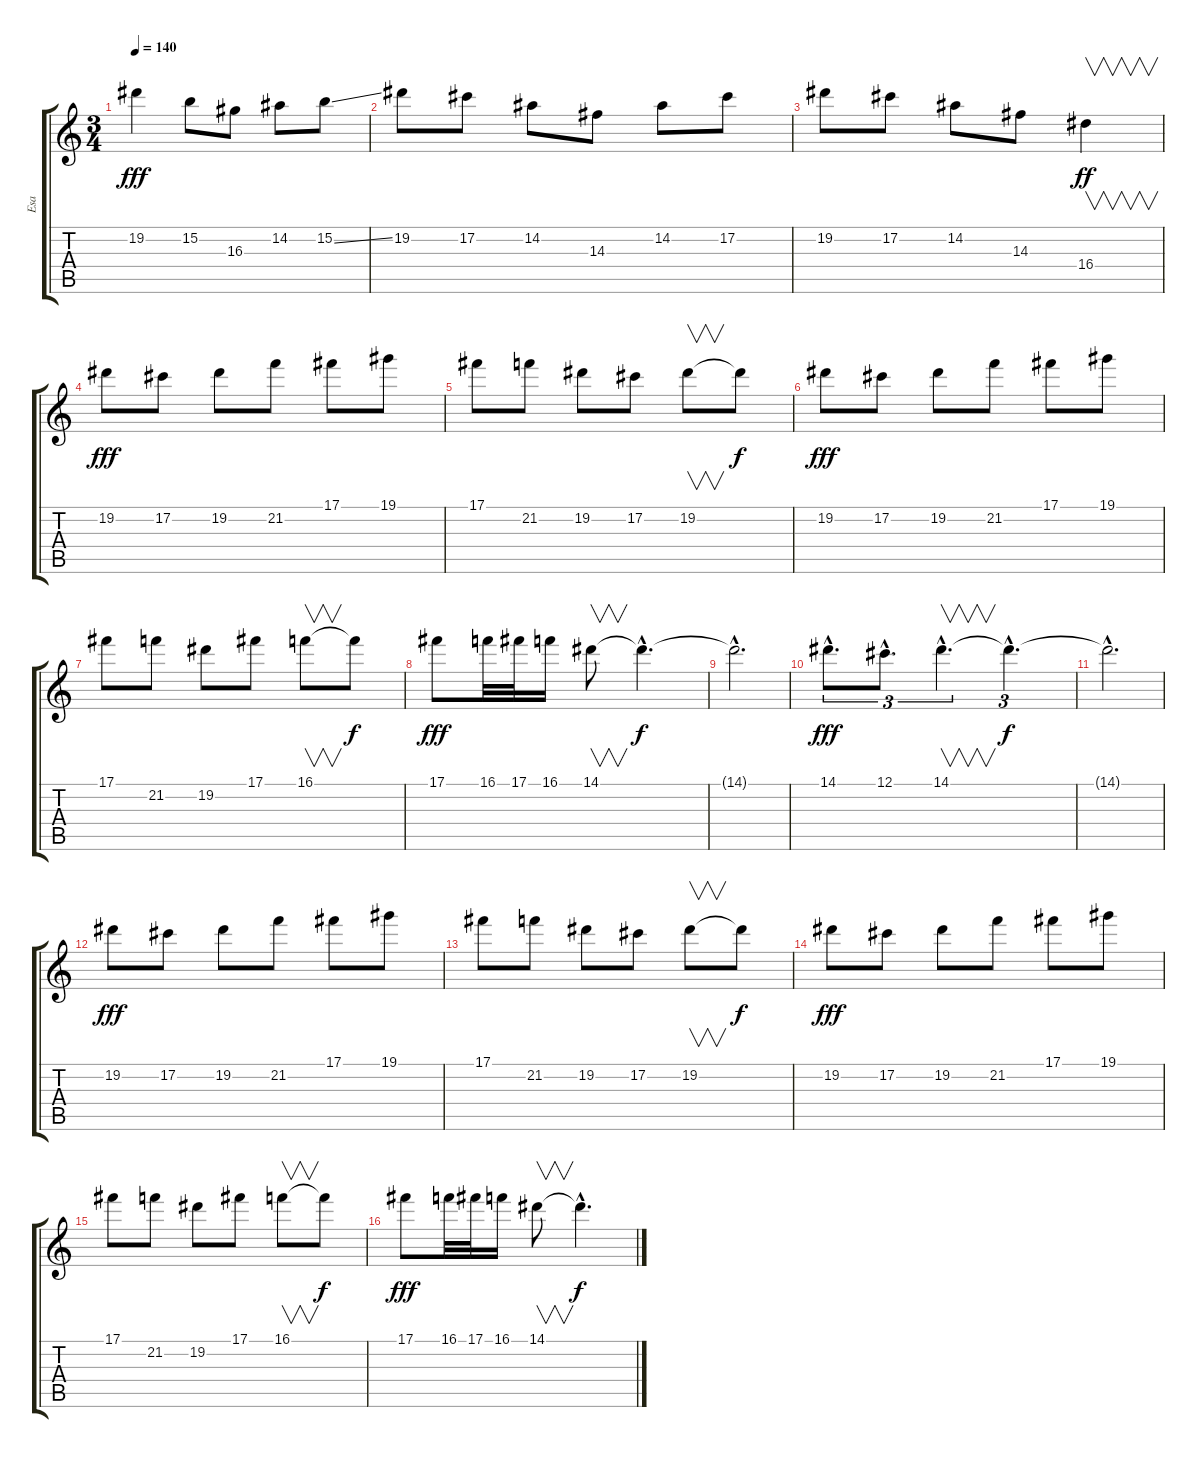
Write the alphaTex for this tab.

\track ("Esa" "Esa") {instrument overdrivenguitar}
\staff {score tabs}
\tuning (Db4 Ab3 E3 B2 Gb2 Db2) {hide}
\ts (3 4)
\tempo 140
\clef g2
\ks c
19.2.4{dy fff} 15.2.8 16.3.8 14.2.8 15.2{ss}.8 |
19.2.8 17.2.8 14.2.8 14.3.8 14.2.8 17.2.8 |
19.2.8 17.2.8 14.2.8 14.3.8 16.4.4{v dy ff} |
19.2.8{dy fff} 17.2.8 19.2.8 21.2.8 17.1.8 19.1.8 |
17.1.8 21.2.8 19.2.8 17.2.8 19.2.8{v} 19.2{t}.8{dy f} |
19.2.8{dy fff} 17.2.8 19.2.8 21.2.8 17.1.8 19.1.8 |
17.1.8 21.2.8 19.2.8 17.1.8 16.1.8{v} 16.1{t}.8{dy f} |
17.1.8{dy fff} 16.1.32 17.1.32 16.1.16 14.1.8{v} 14.1{hac t}.4{d dy f} |
14.1{hac t}.2{d} |
14.1{hac}.8{d tu (3 2) dy fff} 12.1{hac}.8{d tu (3 2)} 14.1{hac}.4{v d tu (3 2)} 14.1{hac t}.4{d tu (3 2) dy f} |
14.1{hac t}.2{d} |
19.2.8{dy fff} 17.2.8 19.2.8 21.2.8 17.1.8 19.1.8 |
17.1.8 21.2.8 19.2.8 17.2.8 19.2.8{v} 19.2{t}.8{dy f} |
19.2.8{dy fff} 17.2.8 19.2.8 21.2.8 17.1.8 19.1.8 |
17.1.8 21.2.8 19.2.8 17.1.8 16.1.8{v} 16.1{t}.8{dy f} |
17.1.8{dy fff} 16.1.32 17.1.32 16.1.16 14.1.8{v} 14.1{hac t}.4{d dy f}
